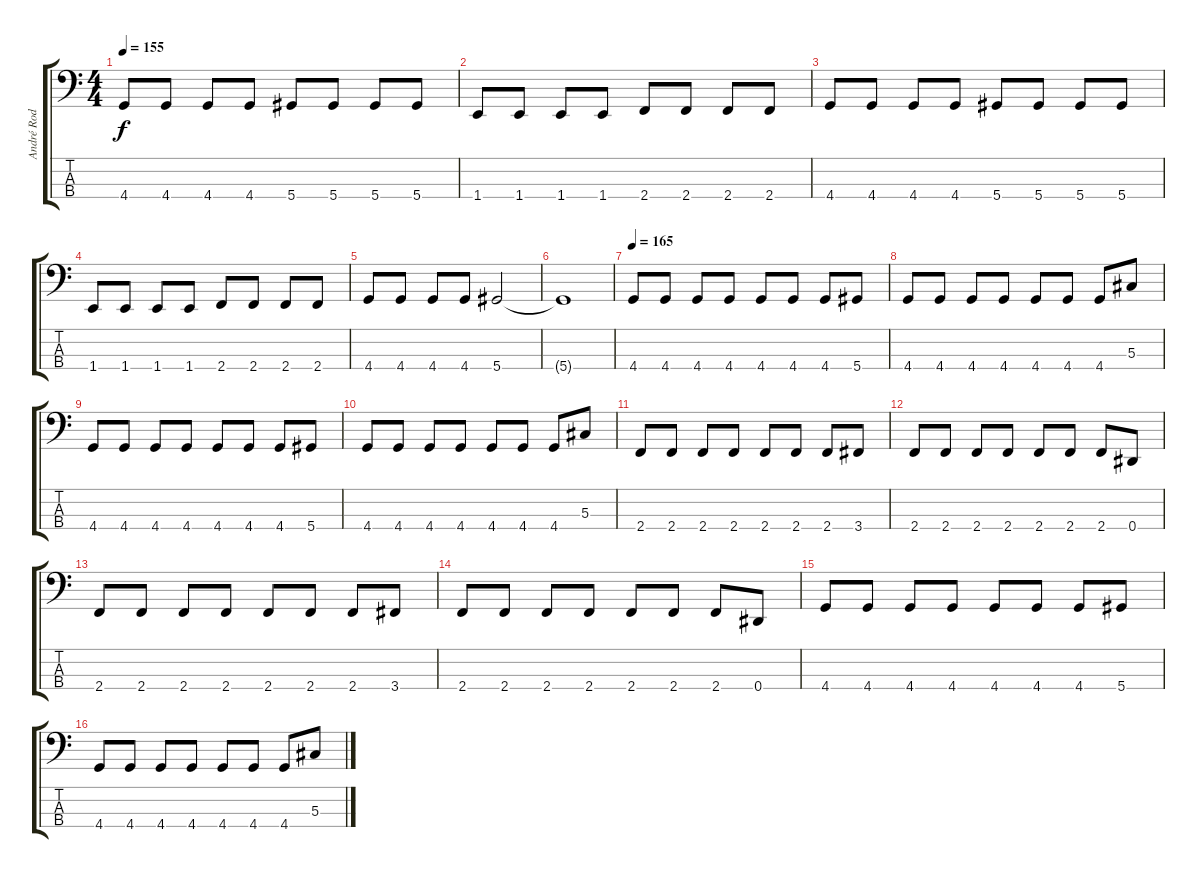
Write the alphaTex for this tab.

\track ("André Rod" "André Rod") {instrument electricbassfinger}
\staff {score tabs}
\tuning (Gb2 Db2 Ab1 Eb1) {hide}
\ts (4 4)
\tempo 155
\clef f4
\ks c
4.4.8{dy f} 4.4.8 4.4.8 4.4.8 5.4.8 5.4.8 5.4.8 5.4.8 |
1.4.8 1.4.8 1.4.8 1.4.8 2.4.8 2.4.8 2.4.8 2.4.8 |
4.4.8 4.4.8 4.4.8 4.4.8 5.4.8 5.4.8 5.4.8 5.4.8 |
1.4.8 1.4.8 1.4.8 1.4.8 2.4.8 2.4.8 2.4.8 2.4.8 |
4.4.8 4.4.8 4.4.8 4.4.8 5.4.2 |
5.4{t}.1 |
\tempo 165
4.4.8 4.4.8 4.4.8 4.4.8 4.4.8 4.4.8 4.4.8 5.4.8 |
4.4.8 4.4.8 4.4.8 4.4.8 4.4.8 4.4.8 4.4.8 5.3.8 |
4.4.8 4.4.8 4.4.8 4.4.8 4.4.8 4.4.8 4.4.8 5.4.8 |
4.4.8 4.4.8 4.4.8 4.4.8 4.4.8 4.4.8 4.4.8 5.3.8 |
2.4.8 2.4.8 2.4.8 2.4.8 2.4.8 2.4.8 2.4.8 3.4.8 |
2.4.8 2.4.8 2.4.8 2.4.8 2.4.8 2.4.8 2.4.8 0.4.8 |
2.4.8 2.4.8 2.4.8 2.4.8 2.4.8 2.4.8 2.4.8 3.4.8 |
2.4.8 2.4.8 2.4.8 2.4.8 2.4.8 2.4.8 2.4.8 0.4.8 |
4.4.8 4.4.8 4.4.8 4.4.8 4.4.8 4.4.8 4.4.8 5.4.8 |
4.4.8 4.4.8 4.4.8 4.4.8 4.4.8 4.4.8 4.4.8 5.3.8
